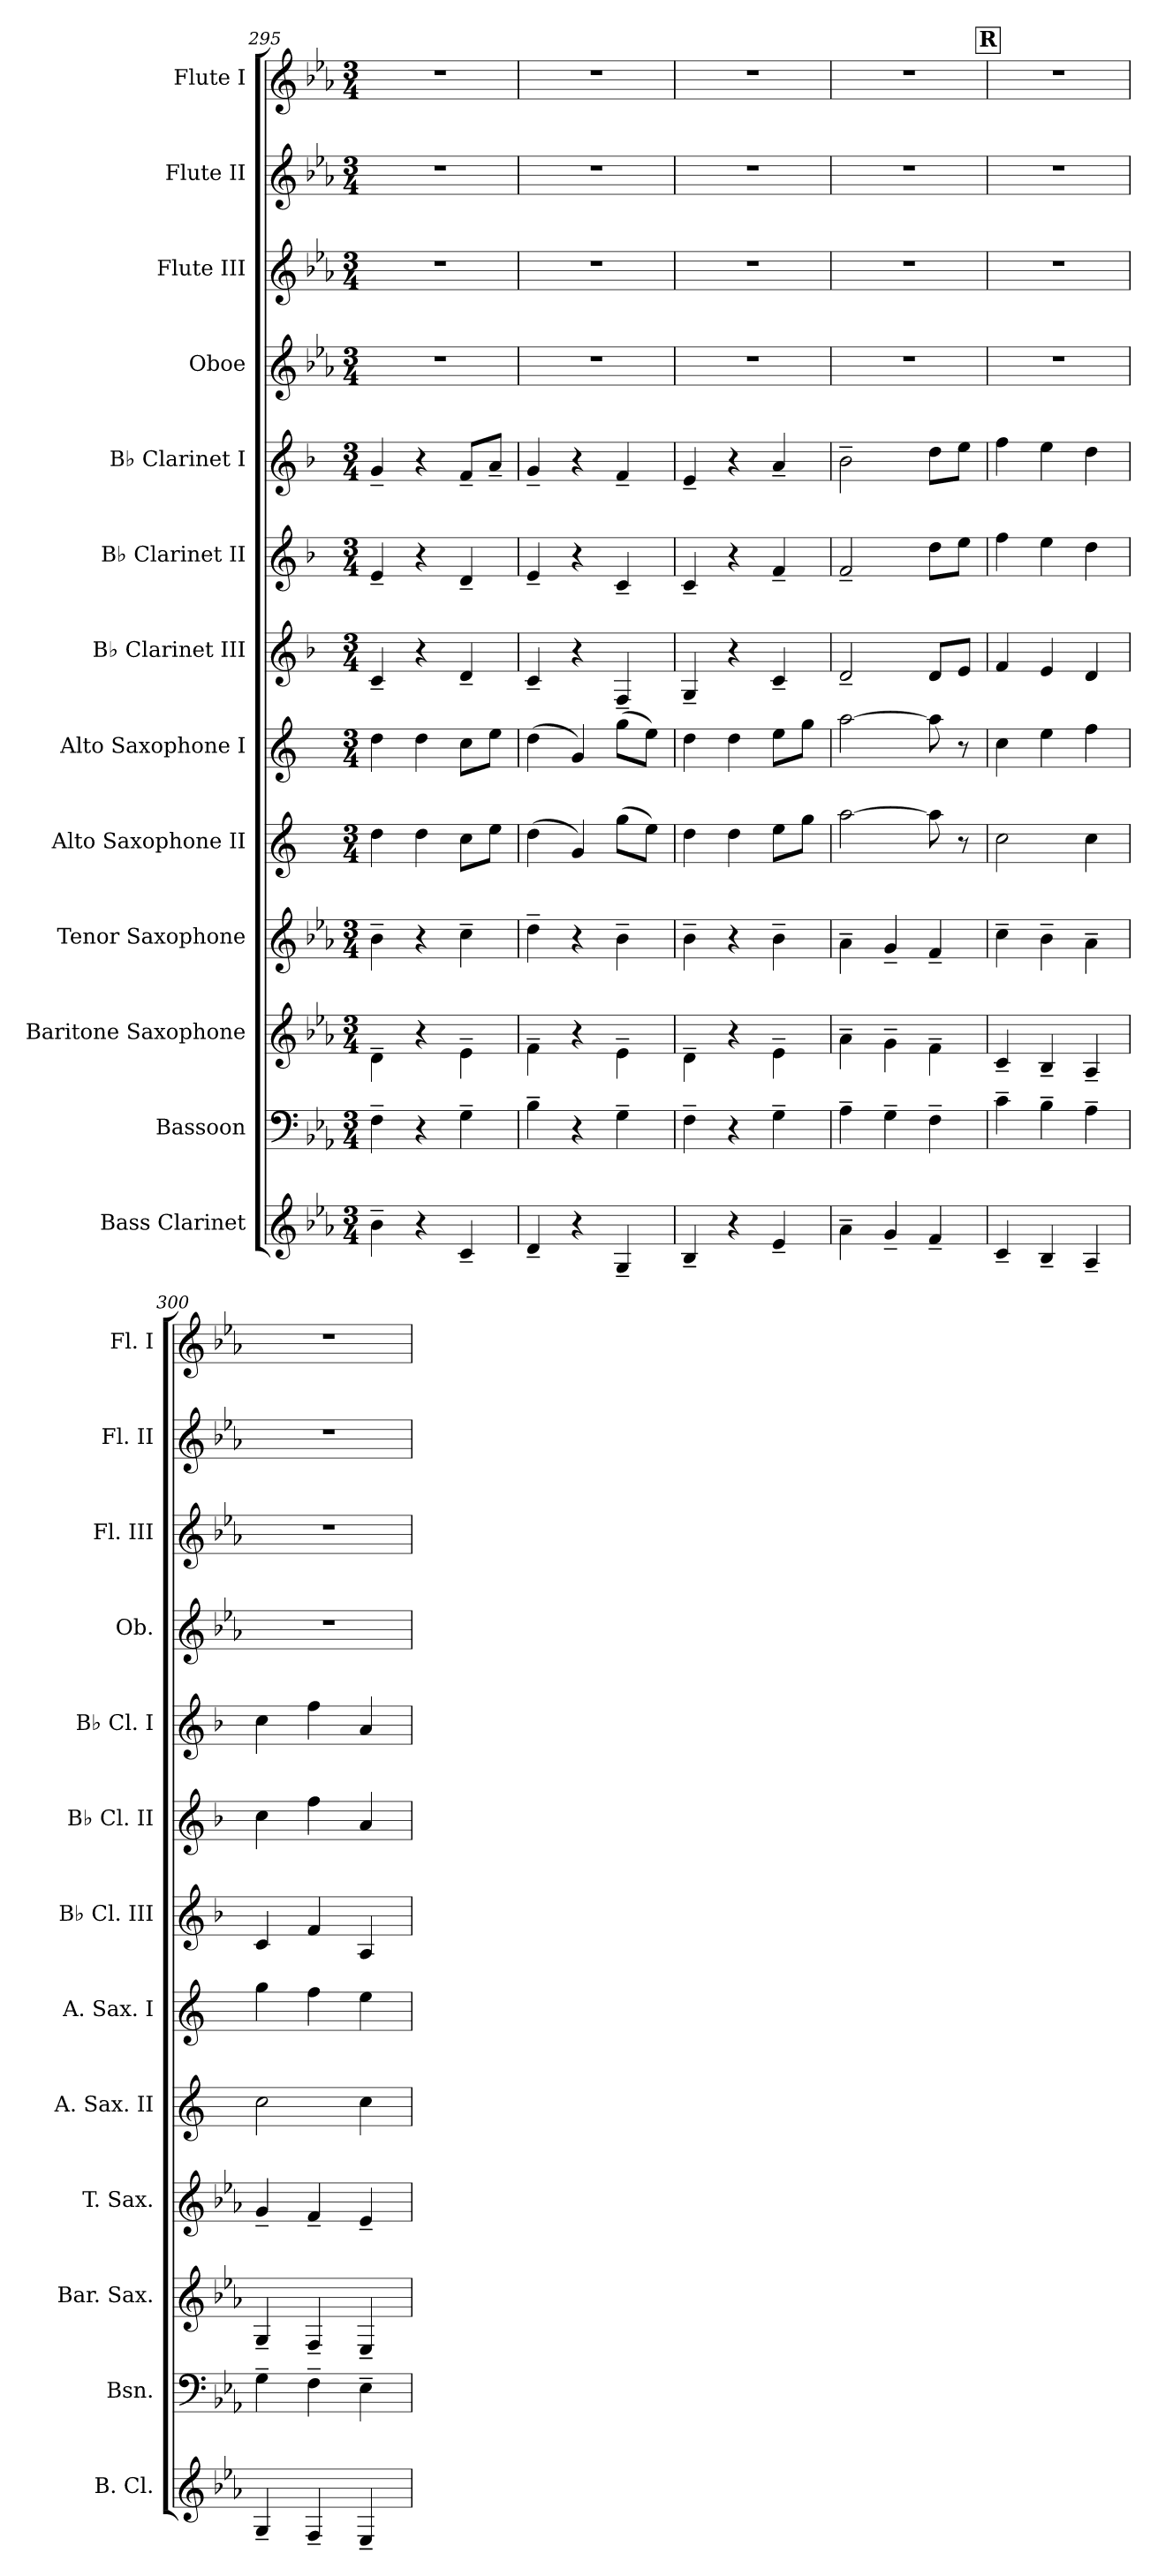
**kern	**kern	**kern	**kern	**kern	**kern	**kern	**kern	**kern	**kern	**kern	**kern	**kern
*part13	*part12	*part11	*part10	*part9	*part8	*part7	*part6	*part5	*part4	*part3	*part2	*part1
*staff13	*staff12	*staff11	*staff10	*staff9	*staff8	*staff7	*staff6	*staff5	*staff4	*staff3	*staff2	*staff1
*I"Bass Clarinet	*I"Bassoon	*I"Baritone Saxophone	*I"Tenor Saxophone	*I"Alto Saxophone II	*I"Alto Saxophone I	*I"B♭ Clarinet III	*I"B♭ Clarinet II	*I"B♭ Clarinet I	*I"Oboe	*I"Flute III	*I"Flute II	*I"Flute I
*I'B. Cl.	*I'Bsn.	*I'Bar. Sax.	*I'T. Sax.	*I'A. Sax. II	*I'A. Sax. I	*I'B♭ Cl. III	*I'B♭ Cl. II	*I'B♭ Cl. I	*I'Ob.	*I'Fl. III	*I'Fl. II	*I'Fl. I
*clefG2	*clefF4	*clefG2	*clefG2	*clefG2	*clefG2	*clefG2	*clefG2	*clefG2	*clefG2	*clefG2	*clefG2	*clefG2
*ITrd8c14	*	*ITrd12c21	*ITrd8c14	*ITrd5c9	*ITrd5c9	*ITrd1c2	*ITrd1c2	*ITrd1c2	*	*	*	*
*k[b-e-a-]	*k[b-e-a-]	*k[b-e-a-]	*k[b-e-a-]	*k[b-e-a-]	*k[b-e-a-]	*k[b-e-a-]	*k[b-e-a-]	*k[b-e-a-]	*k[b-e-a-]	*k[b-e-a-]	*k[b-e-a-]	*k[b-e-a-]
*M3/4	*M3/4	*M3/4	*M3/4	*M3/4	*M3/4	*M3/4	*M3/4	*M3/4	*M3/4	*M3/4	*M3/4	*M3/4
=295	=295	=295	=295	=295	=295	=295	=295	=295	=295	=295	=295	=295
4B-~\	4F~\	4D~\	4B-~\	4f\	4f\	4B-~/	4d~/	4f~/	2.r	2.r	2.r	2.r
4r	4r	4r	4r	4f\	4f\	4r	4r	4r	.	.	.	.
4C~/	4G~\	4E-~\	4c~\	8e-\L	8e-\L	4c~/	4c~/	8e-~/L	.	.	.	.
.	.	.	.	8g\J	8g\J	.	.	8g~/J	.	.	.	.
=296	=296	=296	=296	=296	=296	=296	=296	=296	=296	=296	=296	=296
4D~/	4B-~\	4F~\	4d~\	(>4f\	(>4f\	4B-~/	4d~/	4f~/	2.r	2.r	2.r	2.r
4r	4r	4r	4r	4B-/)	4B-/)	4r	4r	4r	.	.	.	.
4GG~/	4G~\	4E-~\	4B-~\	(>8b-\L	(>8b-\L	4E-~/	4B-~/	4e-~/	.	.	.	.
.	.	.	.	8g\J)	8g\J)	.	.	.	.	.	.	.
=297	=297	=297	=297	=297	=297	=297	=297	=297	=297	=297	=297	=297
4BB-~/	4F~\	4D~\	4B-~\	4f\	4f\	4F~/	4B-~/	4d~/	2.r	2.r	2.r	2.r
4r	4r	4r	4r	4f\	4f\	4r	4r	4r	.	.	.	.
4E-~/	4G~\	4E-~\	4B-~\	8g\L	8g\L	4B-~/	4e-~/	4g~/	.	.	.	.
.	.	.	.	8b-\J	8b-\J	.	.	.	.	.	.	.
=298	=298	=298	=298	=298	=298	=298	=298	=298	=298	=298	=298	=298
4A-~\	4A-~\	4A-~\	4A-~\	[2cc\	[2cc\	2c~/	2e-~/	2a-~\	2.r	2.r	2.r	2.r
4G~/	4G~\	4G~\	4G~/	.	.	.	.	.	.	.	.	.
4F~/	4F~\	4F~\	4F~/	8cc\]	8cc\]	8c/L	8cc\L	8cc\L	.	.	.	.
.	.	.	.	8r	8r	8d/J	8dd\J	8dd\J	.	.	.	.
!!LO:REH:place=s1:a:B:fs=14:t=R
=299	=299	=299	=299	=299	=299	=299	=299	=299	=299	=299	=299	=299
4C~/	4c~\	4C~/	4c~\	2e-\	4e-\	4e-/	4ee-\	4ee-\	2.r	2.r	2.r	2.r
4BB-~/	4B-~\	4BB-~/	4B-~\	.	4g\	4d/	4dd\	4dd\	.	.	.	.
4AA-~/	4A-~\	4AA-~/	4A-~\	4e-\	4a-\	4c/	4cc\	4cc\	.	.	.	.
=300	=300	=300	=300	=300	=300	=300	=300	=300	=300	=300	=300	=300
4GG~/	4G~\	4GG~/	4G~/	2e-\	4b-\	4B-/	4b-\	4b-\	2.r	2.r	2.r	2.r
4FF~/	4F~\	4FF~/	4F~/	.	4a-\	4e-/	4ee-\	4ee-\	.	.	.	.
4EE-~/	4E-~\	4EE-~/	4E-~/	4e-\	4g\	4G/	4g/	4g/	.	.	.	.
=	=	=	=	=	=	=	=	=	=	=	=	=
*-	*-	*-	*-	*-	*-	*-	*-	*-	*-	*-	*-	*-
